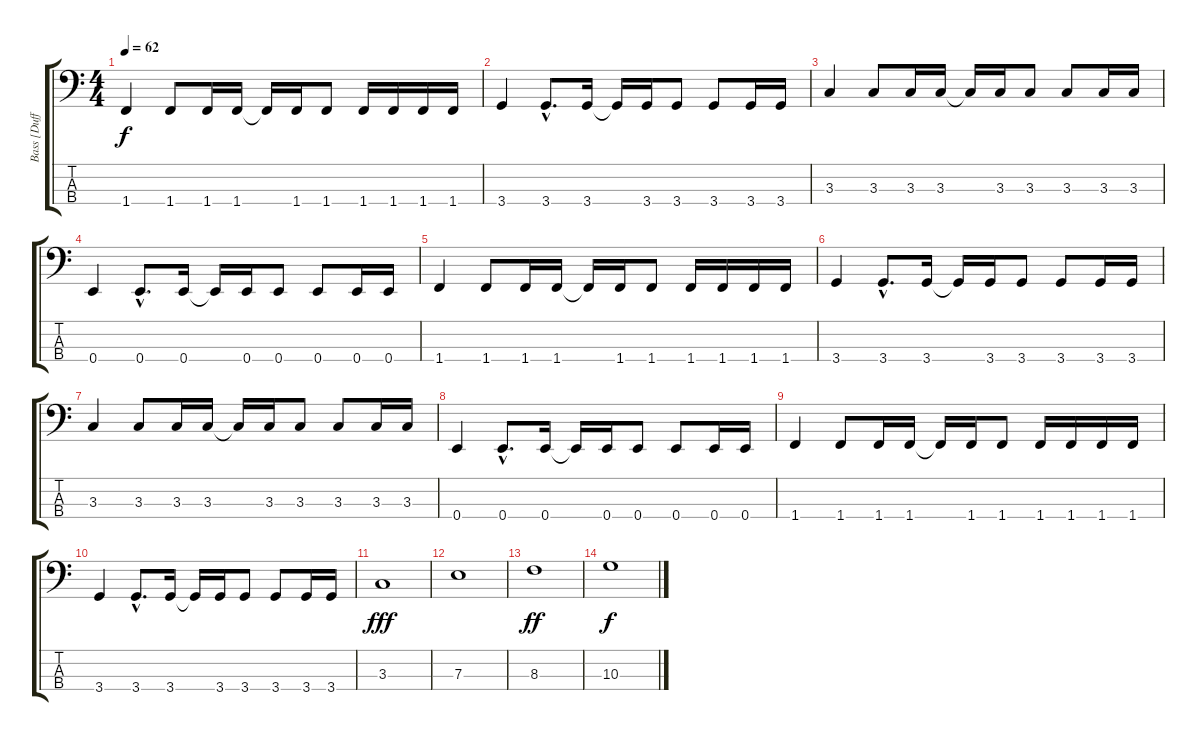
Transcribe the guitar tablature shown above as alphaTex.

\track ("Bass [Duff]" "Bass [Duff") {instrument electricbassfinger}
\staff {score tabs}
\tuning (G2 D2 A1 E1) {hide}
\ts (4 4)
\tempo 62
\clef f4
\ks c
1.4.4{dy f} 1.4.8 1.4.16 1.4.16 1.4{t}.16 1.4.16 1.4.8 1.4.16 1.4.16 1.4.16 1.4.16 |
3.4.4 3.4{hac}.8{d} 3.4.16 3.4{t}.16 3.4.16 3.4.8 3.4.8 3.4.16 3.4.16 |
3.3.4 3.3.8 3.3.16 3.3.16 3.3{t}.16 3.3.16 3.3.8 3.3.8 3.3.16 3.3.16 |
0.4.4 0.4{hac}.8{d} 0.4.16 0.4{t}.16 0.4.16 0.4.8 0.4.8 0.4.16 0.4.16 |
1.4.4 1.4.8 1.4.16 1.4.16 1.4{t}.16 1.4.16 1.4.8 1.4.16 1.4.16 1.4.16 1.4.16 |
3.4.4 3.4{hac}.8{d} 3.4.16 3.4{t}.16 3.4.16 3.4.8 3.4.8 3.4.16 3.4.16 |
3.3.4 3.3.8 3.3.16 3.3.16 3.3{t}.16 3.3.16 3.3.8 3.3.8 3.3.16 3.3.16 |
0.4.4 0.4{hac}.8{d} 0.4.16 0.4{t}.16 0.4.16 0.4.8 0.4.8 0.4.16 0.4.16 |
1.4.4 1.4.8 1.4.16 1.4.16 1.4{t}.16 1.4.16 1.4.8 1.4.16 1.4.16 1.4.16 1.4.16 |
3.4.4 3.4{hac}.8{d} 3.4.16 3.4{t}.16 3.4.16 3.4.8 3.4.8 3.4.16 3.4.16 |
3.3.1{dy fff} |
7.3.1 |
8.3.1{dy ff} |
10.3.1{dy f}
